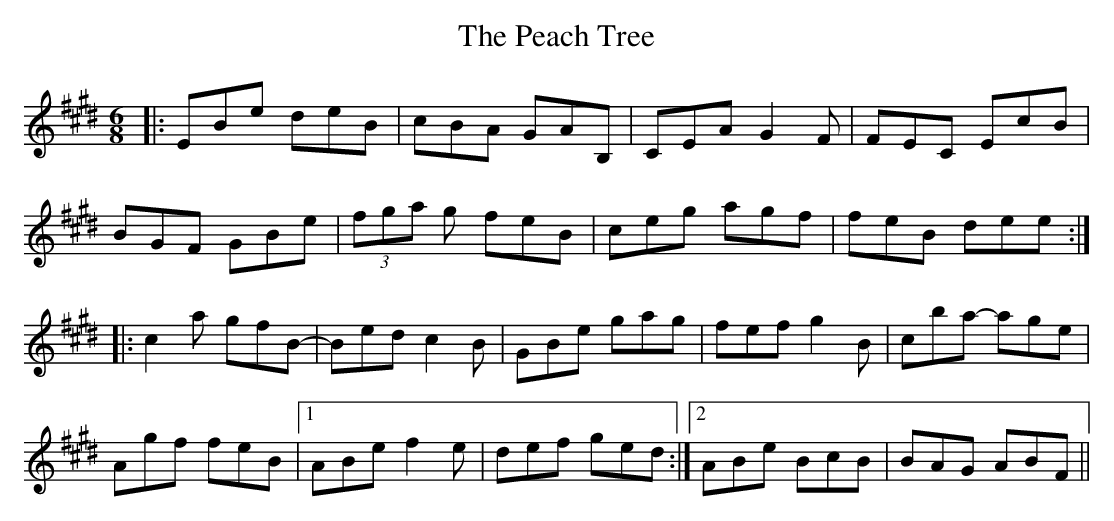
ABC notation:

X:1
T: The Peach Tree
M: 6/8
L: 1/8
K: Emaj
|:EBe deB | cBA GAB, |CEA G2F | FEC EcB |
BGF GBe | (3fga g feB | ceg agf | feB dee:|
|:c2a gfB - | Bed c2B |GBe gag | fef g2B |cba - age |
Agf feB|1 ABe f2e | def ged:|2 ABe BcB | BAG ABF||
